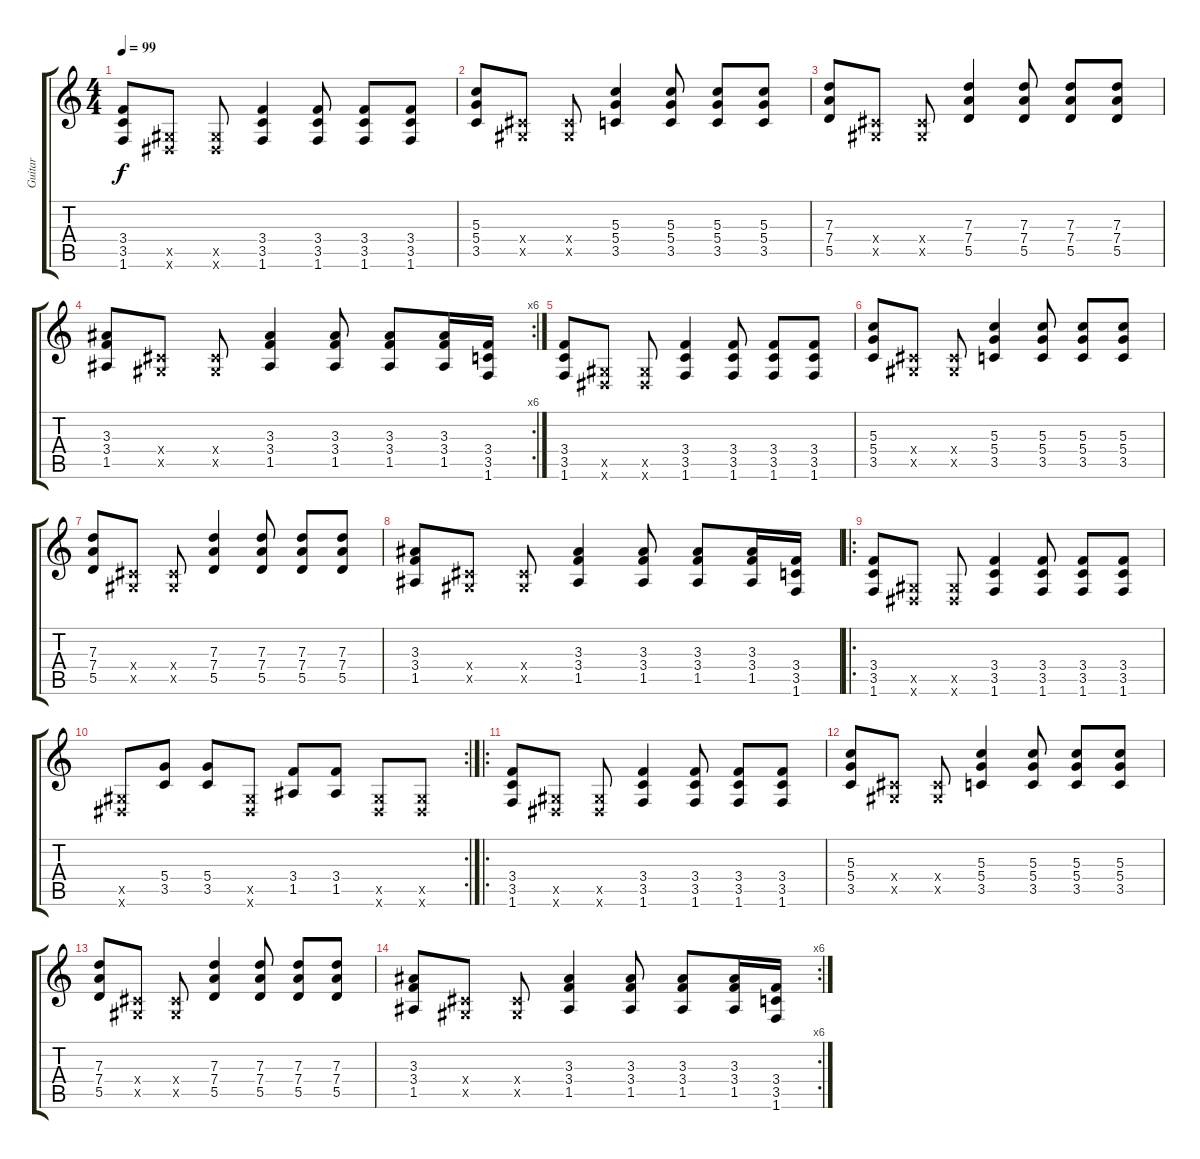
\track ("Guitar" "Guitar") {instrument distortionguitar}
\staff {score tabs}
\tuning (E4 B3 G3 D3 A2 E2) {hide}
\ts (4 4)
\tempo 99
\clef g2
\ks c
(3.4 3.5 1.6).8{dy f instrument distortionguitar} (-1.5{x} -1.6{x}).8 (-1.5{x} -1.6{x}).8 (3.4 3.5 1.6).4 (3.4 3.5 1.6).8 (3.4 3.5 1.6).8 (3.4 3.5 1.6).8 |
(5.3 5.4 3.5).8 (-1.4{x} -1.5{x}).8 (-1.4{x} -1.5{x}).8 (5.3 5.4 3.5).4 (5.3 5.4 3.5).8 (5.3 5.4 3.5).8 (5.3 5.4 3.5).8 |
(7.3 7.4 5.5).8 (-1.4{x} -1.5{x}).8 (-1.4{x} -1.5{x}).8 (7.3 7.4 5.5).4 (7.3 7.4 5.5).8 (7.3 7.4 5.5).8 (7.3 7.4 5.5).8 |
\rc 6
(3.3 3.4 1.5).8 (-1.4{x} -1.5{x}).8 (-1.4{x} -1.5{x}).8 (3.3 3.4 1.5).4 (3.3 3.4 1.5).8 (3.3 3.4 1.5).8 (3.3 3.4 1.5).16 (3.4 3.5 1.6).16 |
(3.4 3.5 1.6).8 (-1.5{x} -1.6{x}).8 (-1.5{x} -1.6{x}).8 (3.4 3.5 1.6).4 (3.4 3.5 1.6).8 (3.4 3.5 1.6).8 (3.4 3.5 1.6).8 |
(5.3 5.4 3.5).8 (-1.4{x} -1.5{x}).8 (-1.4{x} -1.5{x}).8 (5.3 5.4 3.5).4 (5.3 5.4 3.5).8 (5.3 5.4 3.5).8 (5.3 5.4 3.5).8 |
(7.3 7.4 5.5).8 (-1.4{x} -1.5{x}).8 (-1.4{x} -1.5{x}).8 (7.3 7.4 5.5).4 (7.3 7.4 5.5).8 (7.3 7.4 5.5).8 (7.3 7.4 5.5).8 |
(3.3 3.4 1.5).8 (-1.4{x} -1.5{x}).8 (-1.4{x} -1.5{x}).8 (3.3 3.4 1.5).4 (3.3 3.4 1.5).8 (3.3 3.4 1.5).8 (3.3 3.4 1.5).16 (3.4 3.5 1.6).16 |
\ro
(3.4 3.5 1.6).8 (-1.5{x} -1.6{x}).8 (-1.5{x} -1.6{x}).8 (3.4 3.5 1.6).4 (3.4 3.5 1.6).8 (3.4 3.5 1.6).8 (3.4 3.5 1.6).8 |
\rc 2
(-1.5{x} -1.6{x}).8 (5.4 3.5).8 (5.4 3.5).8 (-1.5{x} -1.6{x}).8 (3.4 1.5).8 (3.4 1.5).8 (-1.5{x} -1.6{x}).8 (-1.5{x} -1.6{x}).8 |
\ro
(3.4 3.5 1.6).8 (-1.5{x} -1.6{x}).8 (-1.5{x} -1.6{x}).8 (3.4 3.5 1.6).4 (3.4 3.5 1.6).8 (3.4 3.5 1.6).8 (3.4 3.5 1.6).8 |
(5.3 5.4 3.5).8 (-1.4{x} -1.5{x}).8 (-1.4{x} -1.5{x}).8 (5.3 5.4 3.5).4 (5.3 5.4 3.5).8 (5.3 5.4 3.5).8 (5.3 5.4 3.5).8 |
(7.3 7.4 5.5).8 (-1.4{x} -1.5{x}).8 (-1.4{x} -1.5{x}).8 (7.3 7.4 5.5).4 (7.3 7.4 5.5).8 (7.3 7.4 5.5).8 (7.3 7.4 5.5).8 |
\rc 6
(3.3 3.4 1.5).8 (-1.4{x} -1.5{x}).8 (-1.4{x} -1.5{x}).8 (3.3 3.4 1.5).4 (3.3 3.4 1.5).8 (3.3 3.4 1.5).8 (3.3 3.4 1.5).16 (3.4 3.5 1.6).16
